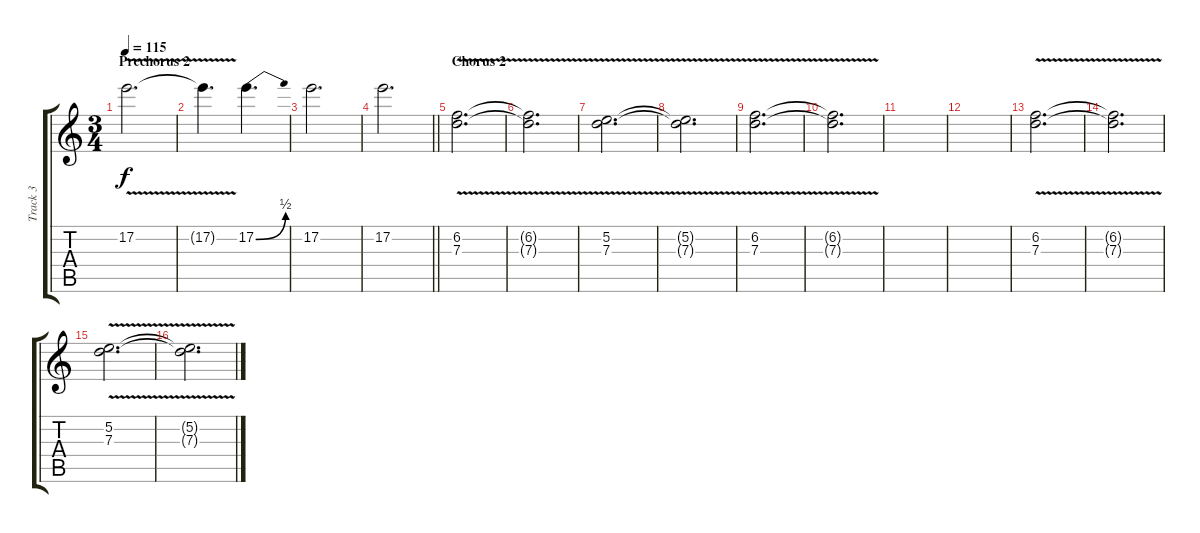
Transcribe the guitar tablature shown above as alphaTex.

\track ("Track 3" "Track 3") {instrument overdrivenguitar}
\staff {score tabs}
\tuning (E4 B3 G3 D3 A2 D2) {hide}
\ts (3 4)
\section ("" "Prechorus 2")
\tempo 115
\clef g2
\ks c
17.2{v}.2{d dy f} |
17.2{v t}.4{d} 17.2{be (bend 0 0 60 2)}.4{d} |
17.2.2{d} |
\barLineRight lightlight
17.2.2{d} |
\section ("" "Chorus 2")
(6.2{v} 7.3{v}).2{d} |
(6.2{t} 7.3{t}).2{d} |
(5.2{v} 7.3{v}).2{d} |
(5.2{t} 7.3{t}).2{d} |
(6.2{v} 7.3{v}).2{d} |
(6.2{t} 7.3{t}).2{d} |
|
|
(6.2{v} 7.3{v}).2{d} |
(6.2{t} 7.3{t}).2{d} |
(5.2{v} 7.3{v}).2{d} |
(5.2{t} 7.3{t}).2{d}
